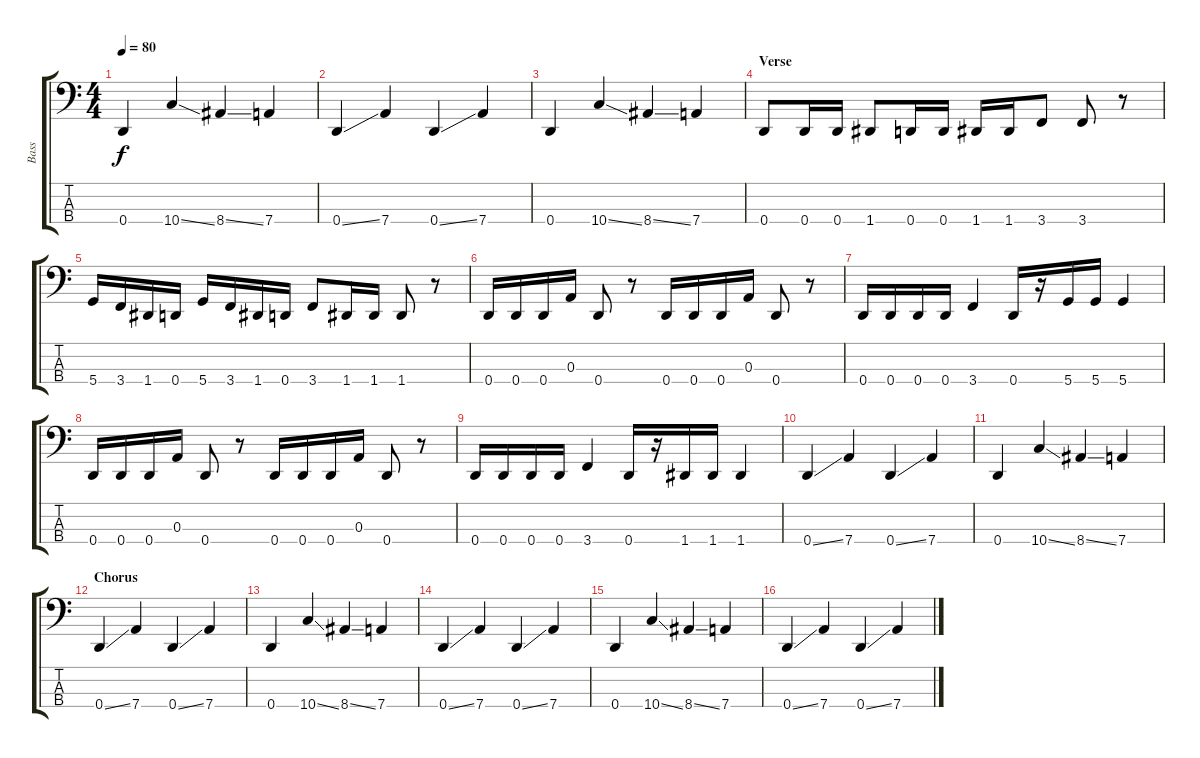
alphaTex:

\track ("Bass" "Bass") {instrument electricbassfinger}
\staff {score tabs}
\tuning (G2 D2 A1 D1) {hide}
\ts (4 4)
\tempo 80
\clef f4
\ks c
0.4.4{dy f} 10.4{ss}.4 8.4{ss}.4 7.4.4 |
0.4{ss}.4 7.4.4 0.4{ss}.4 7.4.4 |
0.4.4 10.4{ss}.4 8.4{ss}.4 7.4.4 |
\section ("" "Verse")
0.4.8 0.4.16 0.4.16 1.4.8 0.4.16 0.4.16 1.4.16 1.4.16 3.4.8 3.4.8 r.8 |
5.4.16 3.4.16 1.4.16 0.4.16 5.4.16 3.4.16 1.4.16 0.4.16 3.4.8 1.4.16 1.4.16 1.4.8 r.8 |
0.4.16 0.4.16 0.4.16 0.3.16 0.4.8 r.8 0.4.16 0.4.16 0.4.16 0.3.16 0.4.8 r.8 |
0.4.16 0.4.16 0.4.16 0.4.16 3.4.4 0.4.16 r.16 5.4.16 5.4.16 5.4.4 |
0.4.16 0.4.16 0.4.16 0.3.16 0.4.8 r.8 0.4.16 0.4.16 0.4.16 0.3.16 0.4.8 r.8 |
0.4.16 0.4.16 0.4.16 0.4.16 3.4.4 0.4.16 r.16 1.4.16 1.4.16 1.4.4 |
0.4{ss}.4 7.4.4 0.4{ss}.4 7.4.4 |
0.4.4 10.4{ss}.4 8.4{ss}.4 7.4.4 |
\section ("" "Chorus")
0.4{ss}.4 7.4.4 0.4{ss}.4 7.4.4 |
0.4.4 10.4{ss}.4 8.4{ss}.4 7.4.4 |
0.4{ss}.4 7.4.4 0.4{ss}.4 7.4.4 |
0.4.4 10.4{ss}.4 8.4{ss}.4 7.4.4 |
0.4{ss}.4 7.4.4 0.4{ss}.4 7.4.4
